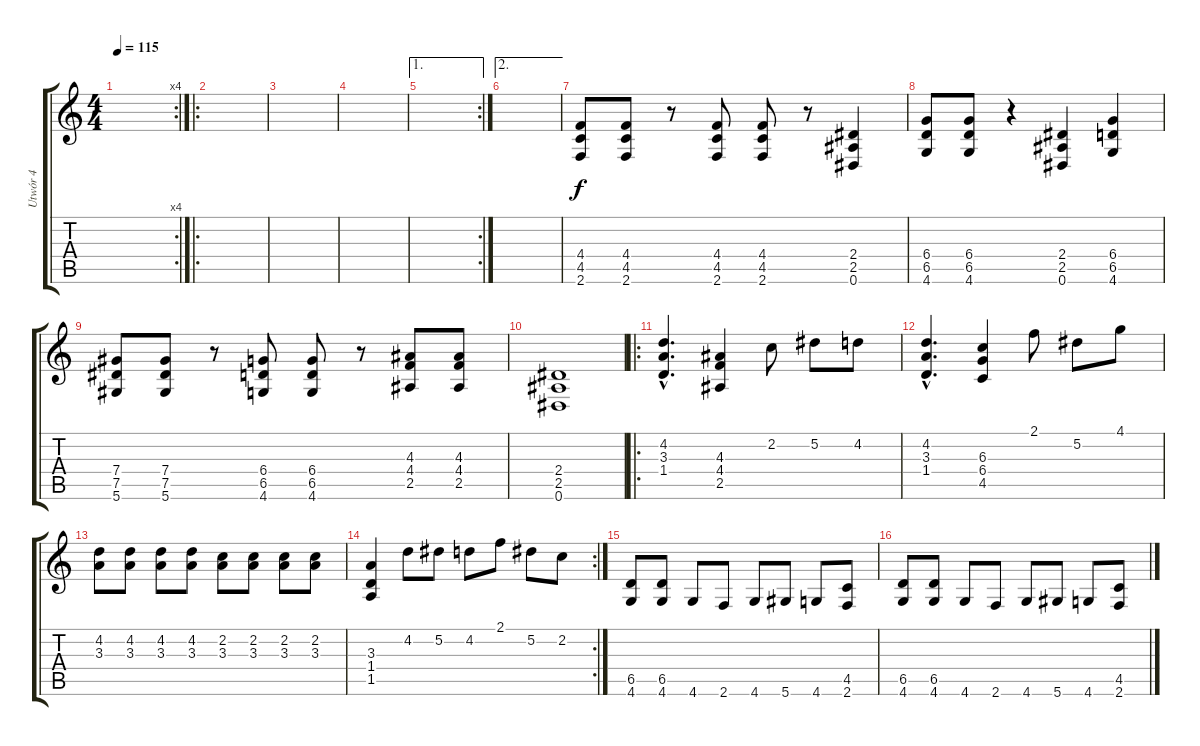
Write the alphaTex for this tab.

\track ("Utwór 4" "Utwór 4") {instrument distortionguitar}
\staff {score tabs}
\tuning (Eb4 Bb3 Gb3 Db3 Ab2 Eb2) {hide}
\rc 4
\ts (4 4)
\tempo 115
\clef g2
\ks c
|
\ro
|
|
|
\ae 1
\rc 2
|
\ae 2
|
(4.4 4.5 2.6).8 (4.4 4.5 2.6).8 r.8 (4.4 4.5 2.6).8 (4.4 4.5 2.6).8 r.8 (2.4 2.5 0.6).4 |
(6.4 6.5 4.6).8 (6.4 6.5 4.6).8 r.4 (2.4 2.5 0.6).4 (6.4 6.5 4.6).4 |
(7.4 7.5 5.6).8 (7.4 7.5 5.6).8 r.8 (6.4 6.5 4.6).8 (6.4 6.5 4.6).8 r.8 (4.3 4.4 2.5).8 (4.3 4.4 2.5).8 |
(2.4 2.5 0.6).1 |
\ro
(4.2{hac} 3.3{hac} 1.4{hac}).4{d} (4.3 4.4 2.5).4 2.2.8 5.2.8 4.2.8 |
(4.2{hac} 3.3{hac} 1.4{hac}).4{d} (6.3 6.4 4.5).4 2.1.8 5.2.8 4.1.8 |
(4.2 3.3).8 (4.2 3.3).8 (4.2 3.3).8 (4.2 3.3).8 (2.2 3.3).8 (2.2 3.3).8 (2.2 3.3).8 (2.2 3.3).8 |
\rc 2
(3.3 1.4 1.5).4 4.2.8 5.2.8 4.2.8 2.1.8 5.2.8 2.2.8 |
(6.5 4.6).8 (6.5 4.6).8 4.6.8 2.6.8 4.6.8 5.6.8 4.6.8 (4.5 2.6).8 |
(6.5 4.6).8 (6.5 4.6).8 4.6.8 2.6.8 4.6.8 5.6.8 4.6.8 (4.5 2.6).8
